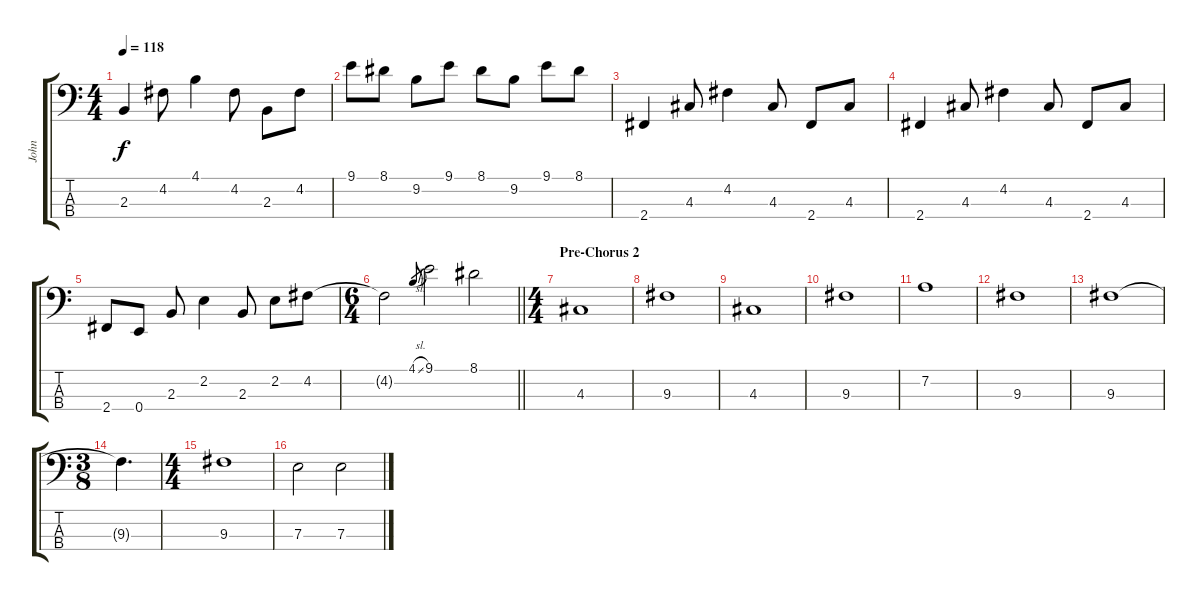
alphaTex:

\track ("John" "John") {instrument electricbassfinger}
\staff {score tabs}
\tuning (G2 D2 A1 E1) {hide}
\ts (4 4)
\tempo 118
\clef f4
\ks c
2.3.4{dy f} 4.2.8 4.1.4 4.2.8 2.3.8 4.2.8 |
9.1.8 8.1.8 9.2.8 9.1.8 8.1.8 9.2.8 9.1.8 8.1.8 |
2.4.4 4.3.8 4.2.4 4.3.8 2.4.8 4.3.8 |
2.4.4 4.3.8 4.2.4 4.3.8 2.4.8 4.3.8 |
2.4.8 0.4.8 2.3.8 2.2.4 2.3.8 2.2.8 4.2.8 |
\ts (6 4)
\barLineRight lightlight
4.2{t}.2 4.1{sl}.8{gr} 9.1.2 8.1.2 |
\ts (4 4)
\section ("" "Pre-Chorus 2")
4.3.1 |
9.3.1 |
4.3.1 |
9.3.1 |
7.2.1 |
9.3.1 |
9.3.1 |
\ts (3 8)
9.3{t}.4{d} |
\ts (4 4)
9.3.1 |
7.3.2 7.3.2
